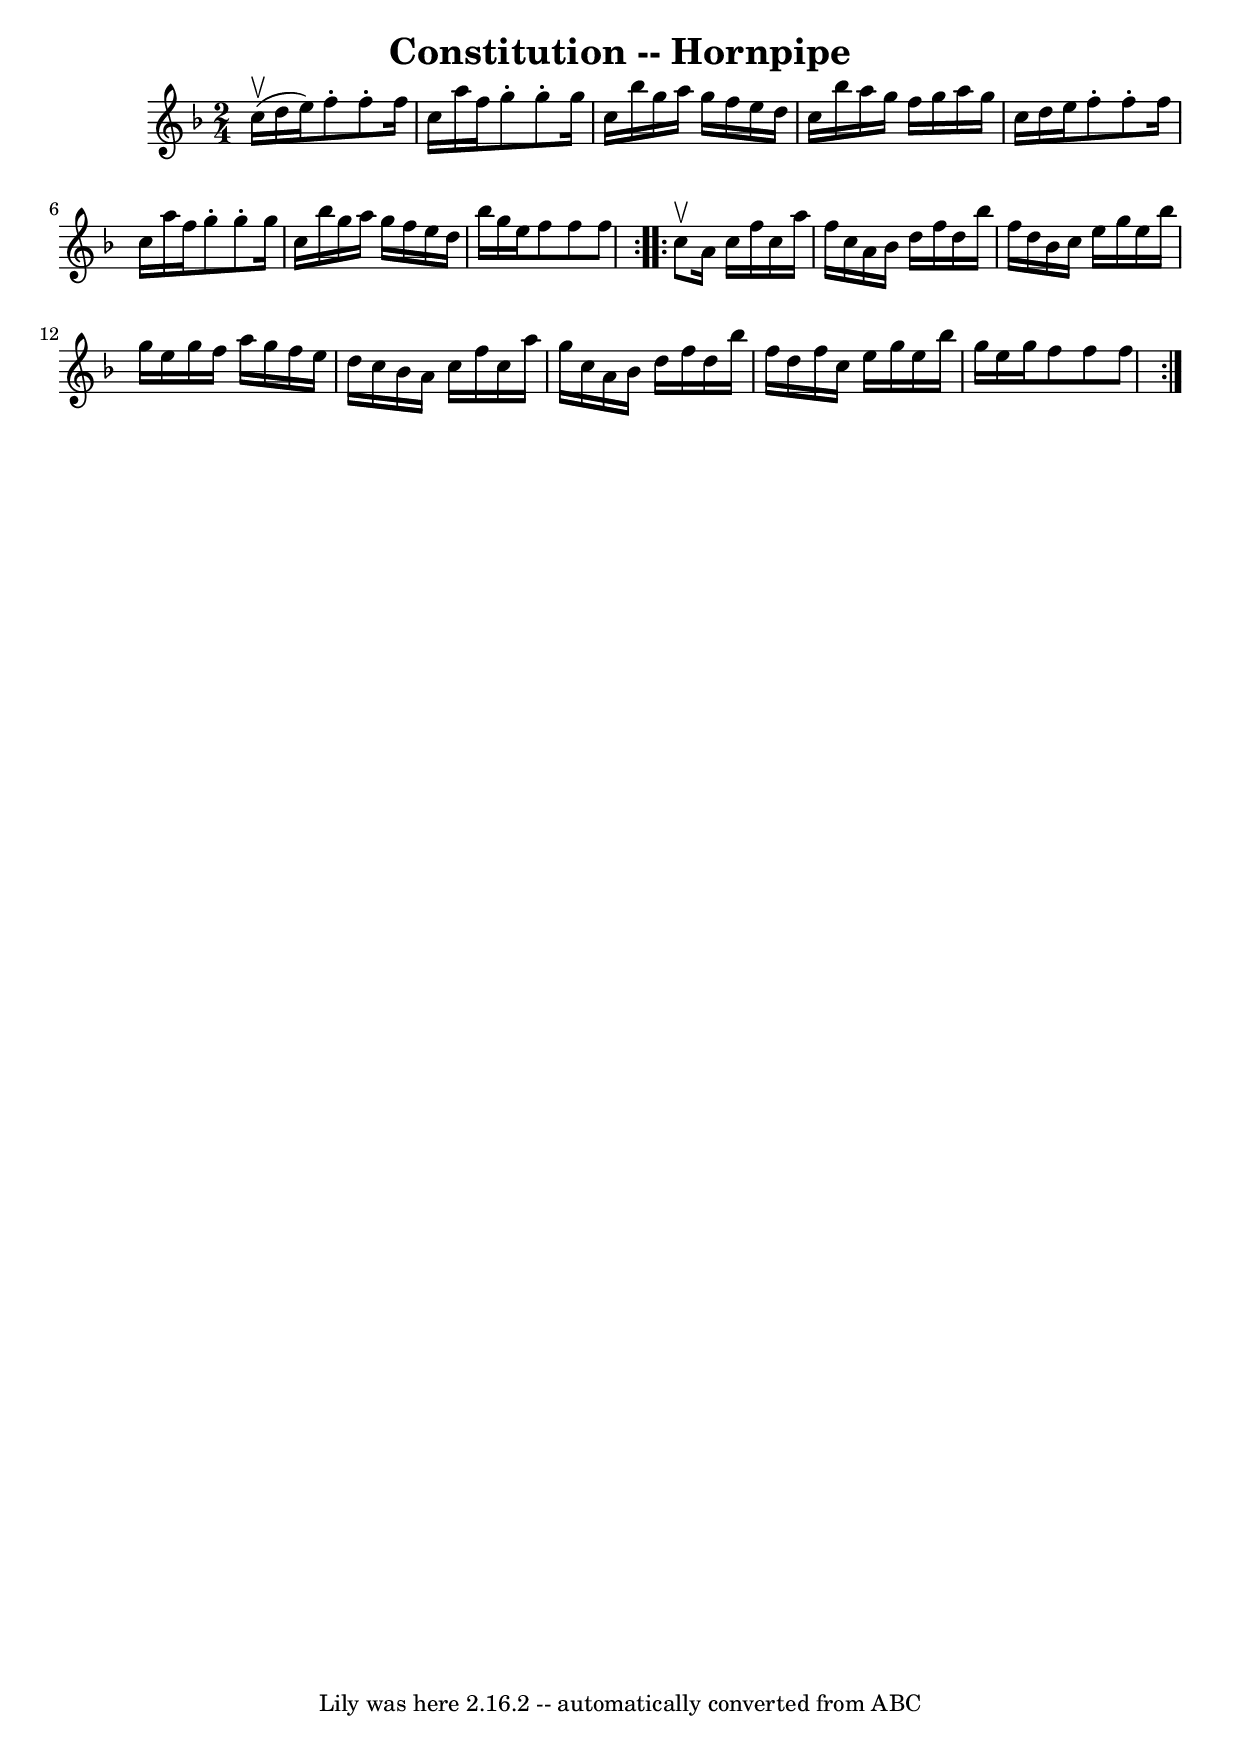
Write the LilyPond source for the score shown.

\version "2.7.40"
\include "Mammoth.ily"
\header {
	%% book = "Cole's 1000 Fiddle Tunes"
	crossRefNumber = "1"
	footnotes = ""
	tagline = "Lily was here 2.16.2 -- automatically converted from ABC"
	title = "Constitution -- Hornpipe"
}
voicedefault =  {


\repeat volta 2 {
\time 2/4 \key f \major c''16 (^\upbow d''16 e''16) |
 f''8 
-. f''8 -. f''16 c''16 a''16 f''16  |
 g''8 -. g''8 -.   
g''16 c''16 bes''16 g''16  |
 a''16 g''16 f''16 e''16 
 d''16 c''16 bes''16 a''16  |
 g''16 f''16 g''16    
a''16 g''16 c''16 d''16 e''16  |
 f''8 -. f''8 -.   
f''16 c''16 a''16 f''16  |
 g''8 -. g''8 -. g''16 c''16 
 bes''16 g''16  |
 a''16 g''16 f''16 e''16 d''16    
bes''16 g''16 e''16  |
 f''8 f''8 f''8  }     
\repeat volta 2 { c''8^\upbow |
 a'16 c''16 f''16 c''16    
a''16 f''16 c''16 a'16  |
 bes'16 d''16 f''16 d''16   
 bes''16 f''16 d''16 bes'16  |
 c''16 e''16 g''16    
e''16 bes''16 g''16 e''16 g''16  |
 f''16 a''16 g''16 
 f''16 e''16 d''16 c''16 bes'16  |
 a'16 c''16    
f''16 c''16 a''16 g''16 c''16 a'16  |
 bes'16 d''16   
 f''16 d''16 bes''16 f''16 d''16 f''16  |
 c''16    
e''16 g''16 e''16 bes''16 g''16 e''16 g''16  |
 f''8  
 f''8 f''8  }   
}

\score{
    <<

	\context Staff="default"
	{
	    \voicedefault 
	}

    >>
	\layout {
	}
	\midi {}
}
